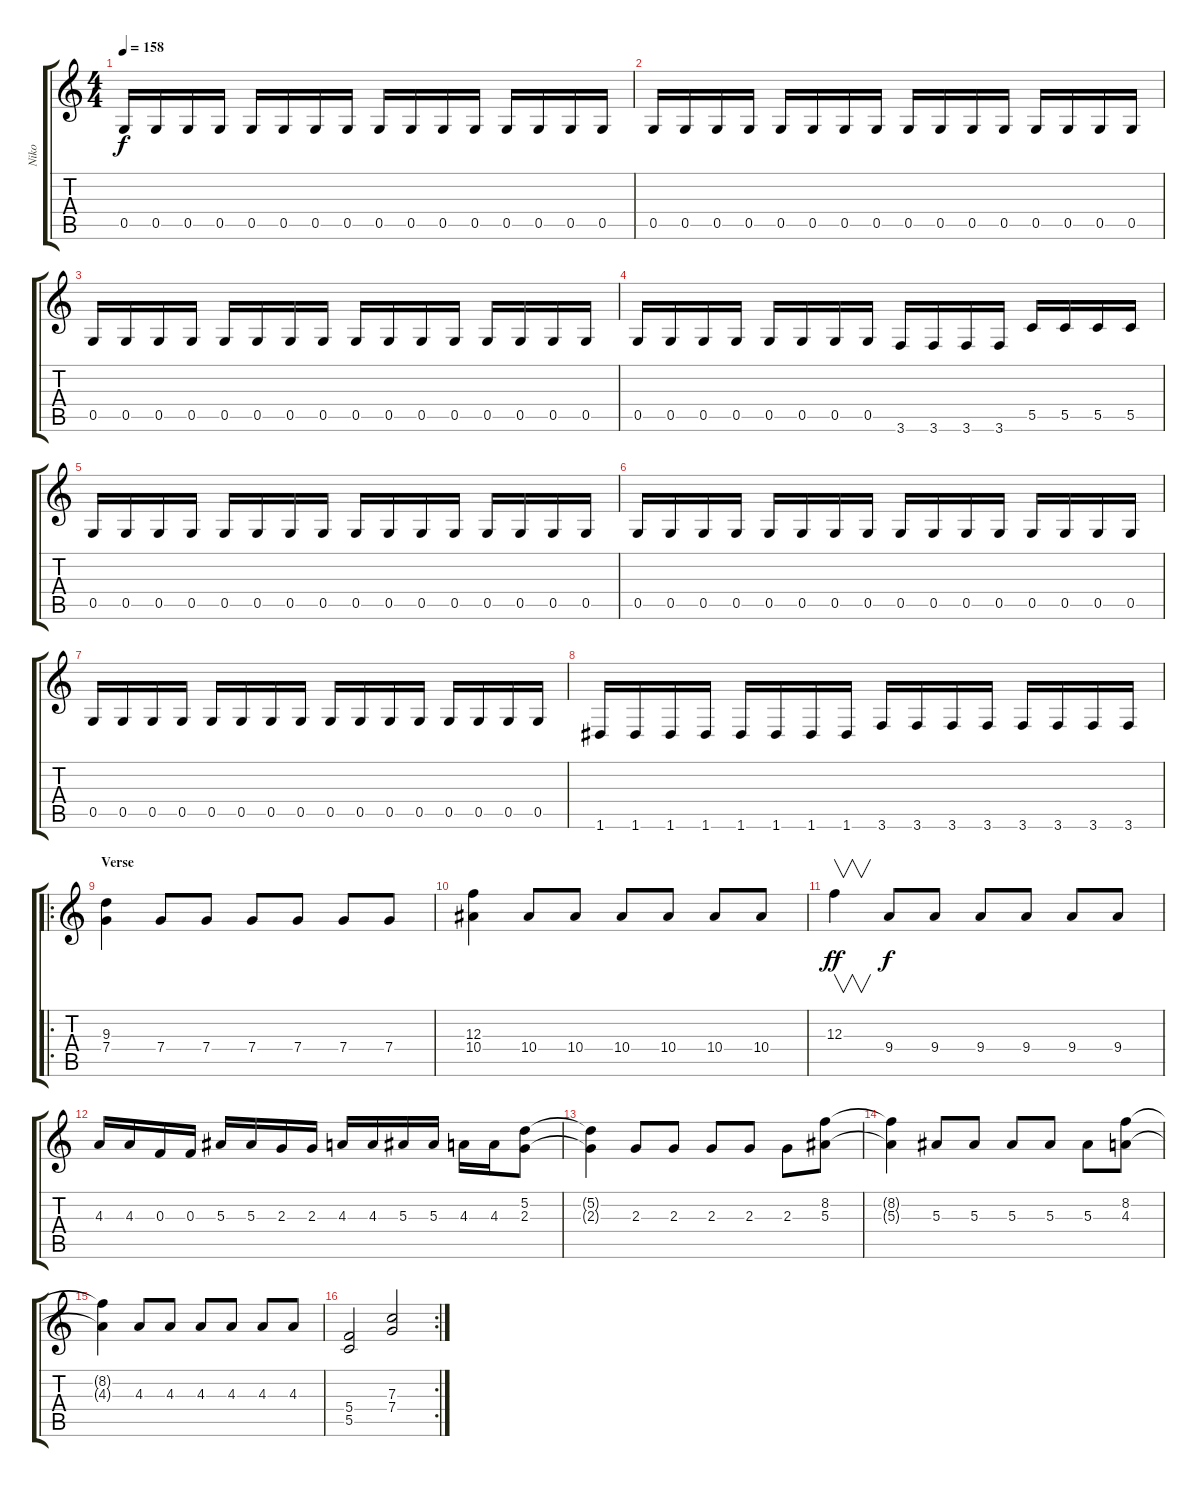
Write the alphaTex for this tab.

\track ("Niko" "Niko") {instrument distortionguitar}
\staff {score tabs}
\tuning (D4 A3 F3 C3 G2 D2) {hide}
\ts (4 4)
\tempo 158
\clef g2
\ks c
0.5.16{dy f} 0.5.16 0.5.16 0.5.16 0.5.16 0.5.16 0.5.16 0.5.16 0.5.16 0.5.16 0.5.16 0.5.16 0.5.16 0.5.16 0.5.16 0.5.16 |
0.5.16 0.5.16 0.5.16 0.5.16 0.5.16 0.5.16 0.5.16 0.5.16 0.5.16 0.5.16 0.5.16 0.5.16 0.5.16 0.5.16 0.5.16 0.5.16 |
0.5.16 0.5.16 0.5.16 0.5.16 0.5.16 0.5.16 0.5.16 0.5.16 0.5.16 0.5.16 0.5.16 0.5.16 0.5.16 0.5.16 0.5.16 0.5.16 |
0.5.16 0.5.16 0.5.16 0.5.16 0.5.16 0.5.16 0.5.16 0.5.16 3.6.16 3.6.16 3.6.16 3.6.16 5.5.16 5.5.16 5.5.16 5.5.16 |
0.5.16 0.5.16 0.5.16 0.5.16 0.5.16 0.5.16 0.5.16 0.5.16 0.5.16 0.5.16 0.5.16 0.5.16 0.5.16 0.5.16 0.5.16 0.5.16 |
0.5.16 0.5.16 0.5.16 0.5.16 0.5.16 0.5.16 0.5.16 0.5.16 0.5.16 0.5.16 0.5.16 0.5.16 0.5.16 0.5.16 0.5.16 0.5.16 |
0.5.16 0.5.16 0.5.16 0.5.16 0.5.16 0.5.16 0.5.16 0.5.16 0.5.16 0.5.16 0.5.16 0.5.16 0.5.16 0.5.16 0.5.16 0.5.16 |
1.6.16 1.6.16 1.6.16 1.6.16 1.6.16 1.6.16 1.6.16 1.6.16 3.6.16 3.6.16 3.6.16 3.6.16 3.6.16 3.6.16 3.6.16 3.6.16 |
\ro
\section ("" "Verse")
(9.3 7.4).4 7.4.8 7.4.8 7.4.8 7.4.8 7.4.8 7.4.8 |
(12.3 10.4).4 10.4.8 10.4.8 10.4.8 10.4.8 10.4.8 10.4.8 |
12.3.4{v dy ff instrument guitarharmonics} 9.4.8{dy f instrument distortionguitar} 9.4.8 9.4.8 9.4.8 9.4.8 9.4.8 |
4.3.16 4.3.16 0.3.16 0.3.16 5.3.16 5.3.16 2.3.16 2.3.16 4.3.16 4.3.16 5.3.16 5.3.16 4.3.16 4.3.16 (5.2 2.3).8 |
(5.2{t} 2.3{t}).4 2.3.8 2.3.8 2.3.8 2.3.8 2.3.8 (8.2 5.3).8 |
(8.2{t} 5.3{t}).4 5.3.8 5.3.8 5.3.8 5.3.8 5.3.8 (8.2 4.3).8 |
(8.2{t} 4.3{t}).4 4.3.8 4.3.8 4.3.8 4.3.8 4.3.8 4.3.8 |
\rc 2
(5.4 5.5).2 (7.3 7.4).2
